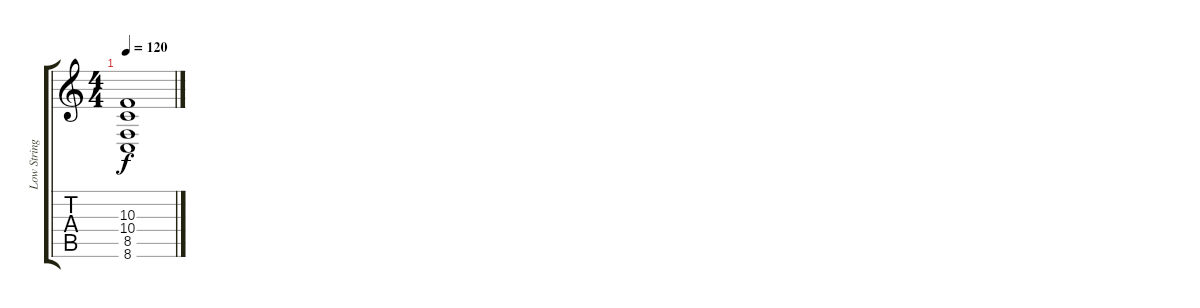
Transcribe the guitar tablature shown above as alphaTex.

\track ("Low Strings" "Low String") {instrument stringensemble2}
\staff {score tabs}
\tuning (E4 B3 G3 D3 A2 E2) {hide}
\ts (4 4)
\tempo 120
\clef g2
\ks c
(10.3{t} 10.4{t} 8.5{t} 8.6{t}).1{dy f}
